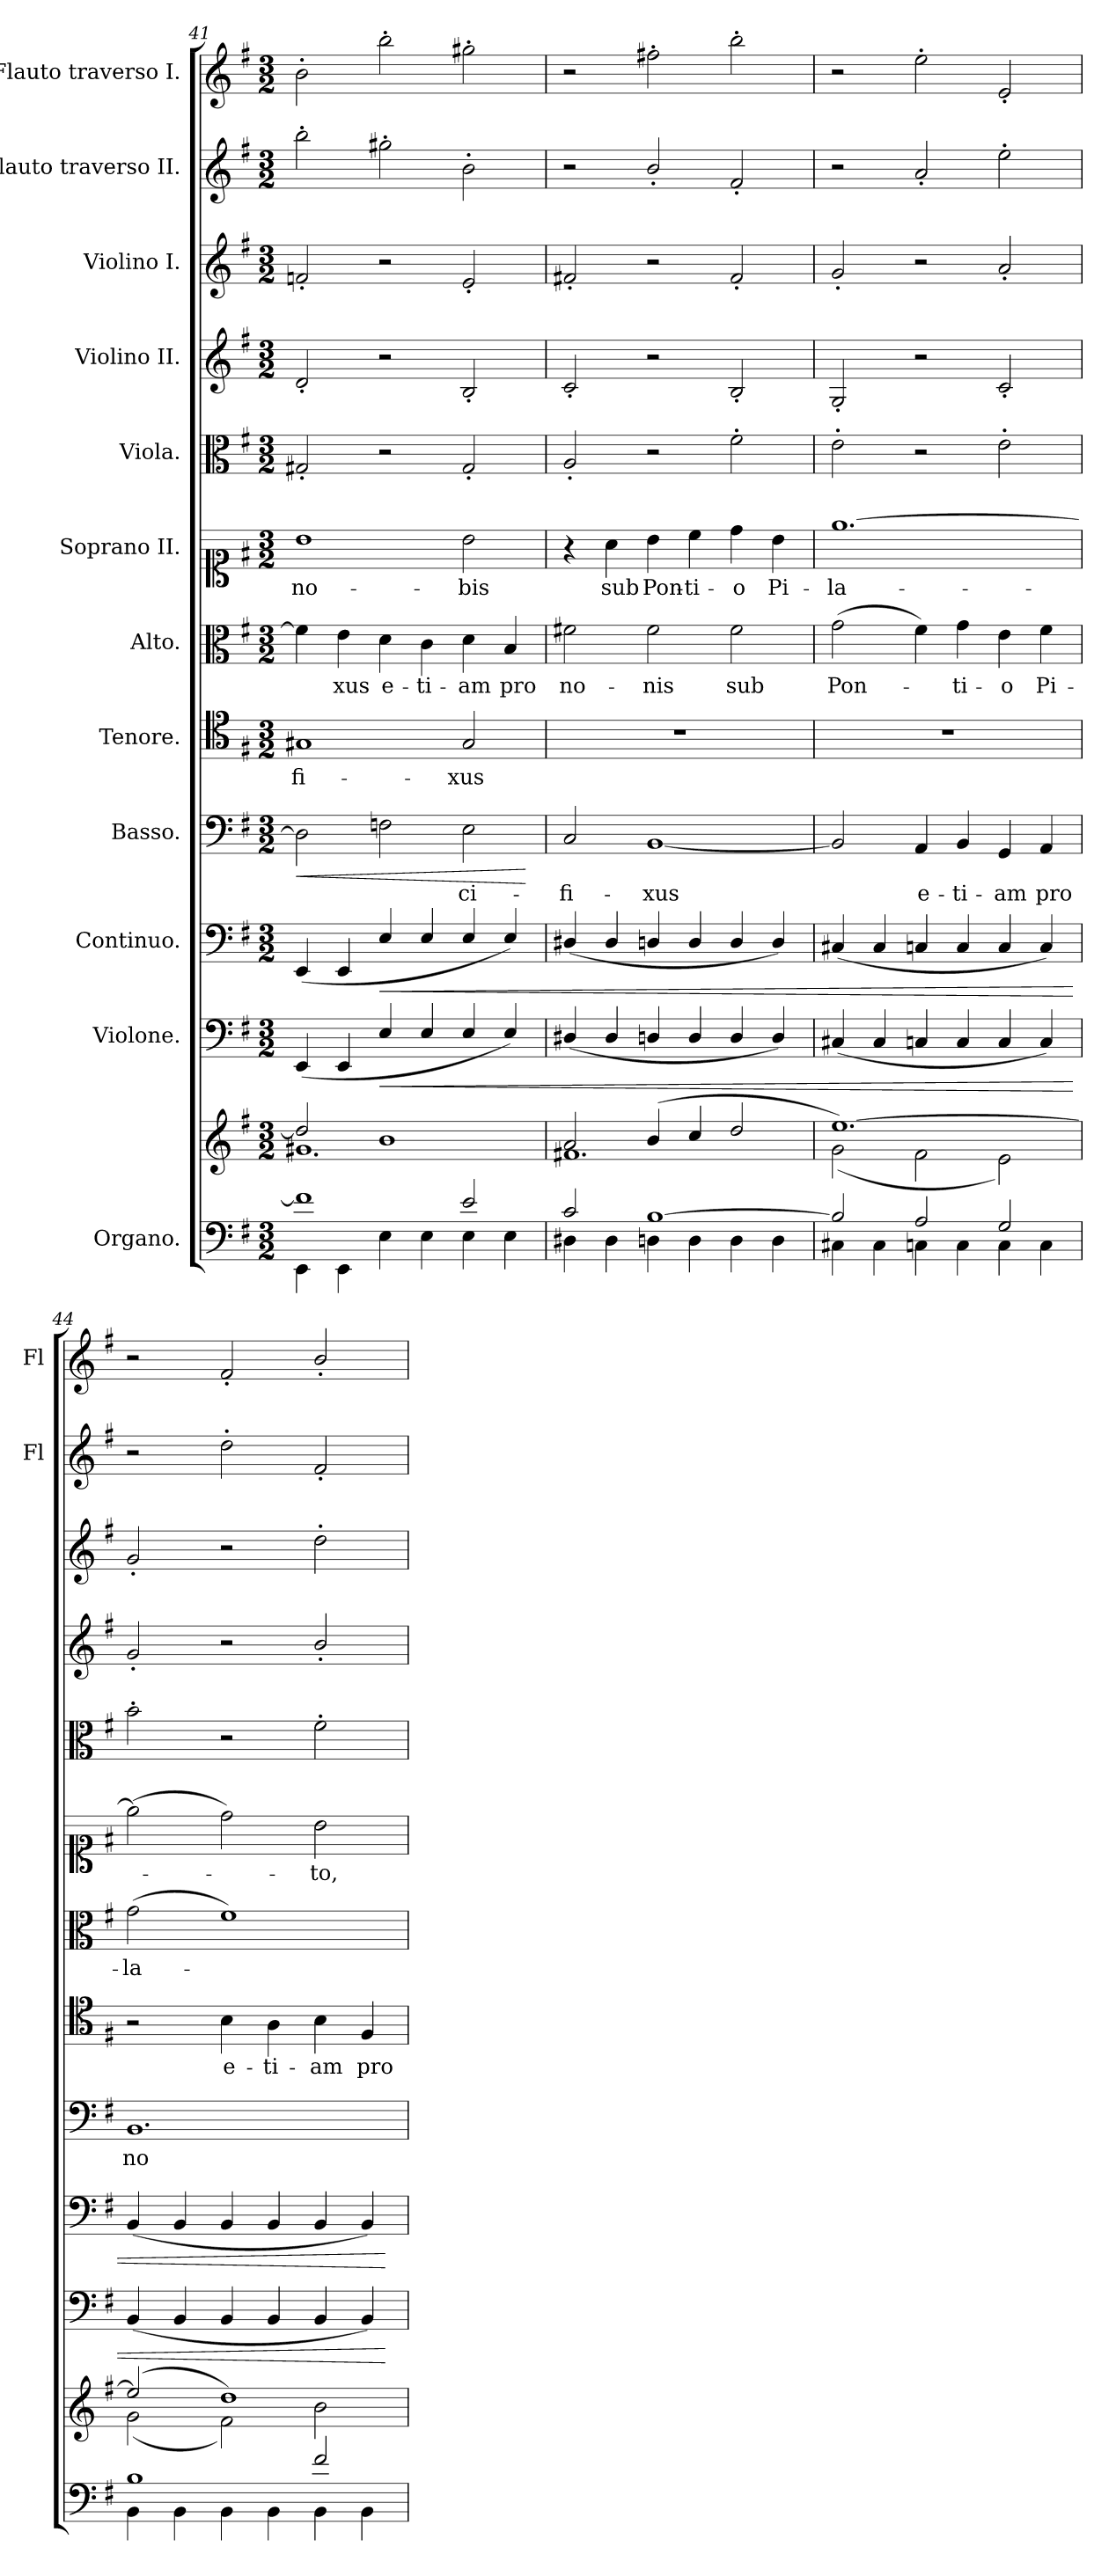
**kern	**kern	**kern	**dynam	**kern	**dynam	**kern	**text	**dynam	**kern	**text	**dynam	**kern	**text	**dynam	**kern	**text	**dynam	**kern	**dynam	**kern	**dynam	**kern	**dynam	**kern	**dynam	**kern	**dynam
*part12	*part12	*part11	*part11	*part10	*part10	*part9	*part9	*part9	*part8	*part8	*part8	*part7	*part7	*part7	*part6	*part6	*part6	*part5	*part5	*part4	*part4	*part3	*part3	*part2	*part2	*part1	*part1
*staff13	*staff12	*staff11	*staff11	*staff10	*staff10	*staff9	*staff9	*staff9	*staff8	*staff8	*staff8	*staff7	*staff7	*staff7	*staff6	*staff6	*staff6	*staff5	*staff5	*staff4	*staff4	*staff3	*staff3	*staff2	*staff2	*staff1	*staff1
*I"Organo.	*	*I"Violone.	*	*I"Continuo.	*	*I"Basso.	*	*	*I"Tenore.	*	*	*I"Alto.	*	*	*I"Soprano II.	*	*	*I"Viola.	*	*I"Violino II.	*	*I"Violino I.	*	*I"Flauto traverso II.	*	*I"Flauto traverso I.	*
*	*	*	*	*	*	*	*	*	*	*	*	*	*	*	*	*	*	*	*	*	*	*	*	*I'Fl	*	*I'Fl	*
!!LO:PB:g=z
*clefF4	*clefG2	*clefF4	*	*clefF4	*	*clefF4	*	*	*clefC4	*	*	*clefC3	*	*	*clefC1	*	*	*clefC3	*	*clefG2	*	*clefG2	*	*clefG2	*	*clefG2	*
*	*	*ITrd7c12	*	*	*	*	*	*	*	*	*	*	*	*	*	*	*	*	*	*	*	*	*	*	*	*	*
*k[f#]	*k[f#]	*k[f#]	*	*k[f#]	*	*k[f#]	*	*	*k[f#]	*	*	*k[f#]	*	*	*k[f#]	*	*	*k[f#]	*	*k[f#]	*	*k[f#]	*	*k[f#]	*	*k[f#]	*
*M3/2	*M3/2	*M3/2	*	*M3/2	*	*M3/2	*	*	*M3/2	*	*	*M3/2	*	*	*M3/2	*	*	*M3/2	*	*M3/2	*	*M3/2	*	*M3/2	*	*M3/2	*
=41	=41	=41	=41	=41	=41	=41	=41	=41	=41	=41	=41	=41	=41	=41	=41	=41	=41	=41	=41	=41	=41	=41	=41	=41	=41	=41	=41
*^	*^	*	*	*	*	*	*	*	*	*	*	*	*	*	*	*	*	*	*	*	*	*	*	*	*	*	*
!	!	!	!	!	!LO:DY:b	!	!LO:DY:b	!	!	!LO:HP:b	!	!LO:LY:b	!	!	!	!	!	!LO:LY:b	!	!	!LO:DY:b	!	!LO:DY:b	!	!LO:DY:b	!	!LO:DY:b	!	!LO:DY:b
1f]	4EE\	2dd/]	1.g#X	(4EEE/	other-dynamics	(4EE/	other-dynamics	2D\]	.	<	1G#X	-fi-	.	4f\]	.	.	1b	no-	.	2G#X'/	other-dynamics	2d'/	other-dynamics	2fn'/	other-dynamics	2bb'\	other-dynamics	2b'\	other-dynamics
!	!	!	!	!	!	!	!	!	!	!	!	!	!	!	!LO:LY:b	!	!	!	!	!	!	!	!	!	!	!	!	!	!
.	4EE\	.	.	4EEE/	.	4EE/	.	.	.	.	.	.	.	4e\	xus	.	.	.	.	.	.	.	.	.	.	.	.	.	.
!	!	!	!	!	!LO:HP:b	!	!LO:HP:b	!	!	!	!	!	!	!	!LO:LY:b	!	!	!	!	!	!	!	!	!	!	!	!	!	!
.	4E\	1b	.	4EE/	<	4E/	<	2Fn\	.	.	.	.	.	4d\	e-	.	.	.	.	2r	.	2r	.	2r	.	2gg#X'\	.	2bb'\	.
!	!	!	!	!	!	!	!	!	!	!	!	!	!	!	!LO:LY:b	!	!	!	!	!	!	!	!	!	!	!	!	!	!
.	4E\	.	.	4EE/	.	4E/	.	.	.	.	.	.	.	4c\	-ti-	.	.	.	.	.	.	.	.	.	.	.	.	.	.
!	!	!	!	!	!	!	!	!	!LO:LY:b	!	!	!LO:LY:b	!	!	!LO:LY:b	!	!	!LO:LY:b	!	!	!	!	!	!	!	!	!	!	!
2e/	4E\	.	.	4EE/	.	4E/	.	2E\	-ci-	.	2G#/	-xus	.	4d\	-am	.	2b\	-bis	.	2G#'/	.	2B'/	.	2e'/	.	2b'\	.	2gg#X'\	.
!	!	!	!	!	!	!	!	!	!	!	!	!	!	!	!LO:LY:b	!	!	!	!	!	!	!	!	!	!	!	!	!	!
.	4E\	.	.	4EE/)	.	4E/)	.	.	.	.	.	.	.	4B/	pro	.	.	.	.	.	.	.	.	.	.	.	.	.	.
*v	*v	*	*	*	*	*	*	*	*	*	*	*	*	*	*	*	*	*	*	*	*	*	*	*	*	*	*	*	*
*	*v	*v	*	*	*	*	*	*	*	*	*	*	*	*	*	*	*	*	*	*	*	*	*	*	*	*	*	*
.	.	.	.	.	.	.	.	[	.	.	.	.	.	.	.	.	.	.	.	.	.	.	.	.	.	.	.
=42	=42	=42	=42	=42	=42	=42	=42	=42	=42	=42	=42	=42	=42	=42	=42	=42	=42	=42	=42	=42	=42	=42	=42	=42	=42	=42	=42
*^	*^	*	*	*	*	*	*	*	*	*	*	*	*	*	*	*	*	*	*	*	*	*	*	*	*	*	*
!	!	!	!	!	!	!	!	!	!LO:LY:b	!LO:DY:a	!	!	!LO:DY:a	!	!LO:LY:b	!LO:DY:a	!	!	!	!	!	!	!	!	!	!	!	!	!
2c/	4D#X\	2a/	1.f#X	(4DD#X/	.	(4D#X/	.	2C/	-fi-	other-dynamics	1.r	.	other-dynamics	2f#X\	no-	other-dynamics	4r	.	.	2A'/	.	2c'/	.	2f#X'/	.	2r	.	2r	.
!	!	!	!	!	!	!	!	!	!	!	!	!	!	!	!	!	!	!LO:LY:b	!LO:DY:a	!	!	!	!	!	!	!	!	!	!
.	4D#\	.	.	4DD#/	.	4D#/	.	.	.	.	.	.	.	.	.	.	4a\	sub	other-dynamics	.	.	.	.	.	.	.	.	.	.
!	!	!	!	!	!	!	!	!	!LO:LY:b	!	!	!	!	!	!LO:LY:b	!	!	!LO:LY:b	!	!	!	!	!	!	!	!	!	!	!
[1B	4Dn\	(4b/	.	4DDn/	.	4Dn/	.	[1BB	-xus	.	.	.	.	2f#\	-nis	.	4b\	Pon-	.	2r	.	2r	.	2r	.	2b'/	.	2ff#X'\	.
!	!	!	!	!	!	!	!	!	!	!	!	!	!	!	!	!	!	!LO:LY:b	!	!	!	!	!	!	!	!	!	!	!
.	4D\	4cc/	.	4DD/	.	4D/	.	.	.	.	.	.	.	.	.	.	4cc\	-ti-	.	.	.	.	.	.	.	.	.	.	.
!	!	!	!	!	!	!	!	!	!	!	!	!	!	!	!LO:LY:b	!	!	!LO:LY:b	!	!	!	!	!	!	!	!	!	!	!
.	4D\	2dd/	.	4DD/	.	4D/	.	.	.	.	.	.	.	2f#\	sub	.	4dd\	-o	.	2f#'\	.	2B'/	.	2f#'/	.	2f#'/	.	2bb'\	.
!	!	!	!	!	!	!	!	!	!	!	!	!	!	!	!	!	!	!LO:LY:b	!	!	!	!	!	!	!	!	!	!	!
.	4D\	.	.	4DD/)	.	4D/)	.	.	.	.	.	.	.	.	.	.	4b\	Pi-	.	.	.	.	.	.	.	.	.	.	.
=43	=43	=43	=43	=43	=43	=43	=43	=43	=43	=43	=43	=43	=43	=43	=43	=43	=43	=43	=43	=43	=43	=43	=43	=43	=43	=43	=43	=43	=43
!	!	!	!	!	!	!	!	!	!	!	!	!	!	!	!LO:LY:b	!	!	!LO:LY:b	!	!	!	!	!	!	!	!	!	!	!
2B/]	4C#X\	[1.ee)	(2g\	(4CC#X/	.	(4C#X/	.	2BB/]	.	.	1.r	.	.	(2g\	Pon-	.	[1.ee	-la-	.	2e'\	.	2G'/	.	2g'/	.	2r	.	2r	.
.	4C#\	.	.	4CC#/	.	4C#/	.	.	.	.	.	.	.	.	.	.	.	.	.	.	.	.	.	.	.	.	.	.	.
!	!	!	!	!	!	!	!	!	!LO:LY:b	!	!	!	!	!	!	!	!	!	!	!	!	!	!	!	!	!	!	!	!
2A/	4Cn\	.	2f#\	4CCn/	.	4Cn/	.	4AA/	e-	.	.	.	.	4f#\)	.	.	.	.	.	2r	.	2r	.	2r	.	2a'/	.	2ee'\	.
!	!	!	!	!	!	!	!	!	!LO:LY:b	!	!	!	!	!	!LO:LY:b	!	!	!	!	!	!	!	!	!	!	!	!	!	!
.	4C\	.	.	4CC/	.	4C/	.	4BB/	-ti-	.	.	.	.	4g\	-ti-	.	.	.	.	.	.	.	.	.	.	.	.	.	.
!	!	!	!	!	!	!	!	!	!LO:LY:b	!	!	!	!	!	!LO:LY:b	!	!	!	!	!	!	!	!	!	!	!	!	!	!
2G/	4C\	.	2e\)	4CC/	.	4C/	.	4GG/	-am	.	.	.	.	4e\	-o	.	.	.	.	2e'\	.	2c'/	.	2a'/	.	2ee'\	.	2e'/	.
!	!	!	!	!	!	!	!	!	!LO:LY:b	!	!	!	!	!	!LO:LY:b	!	!	!	!	!	!	!	!	!	!	!	!	!	!
.	4C\	.	.	4CC/)	.	4C/)	.	4AA/	pro	.	.	.	.	4f#\	Pi-	.	.	.	.	.	.	.	.	.	.	.	.	.	.
=44	=44	=44	=44	=44	=44	=44	=44	=44	=44	=44	=44	=44	=44	=44	=44	=44	=44	=44	=44	=44	=44	=44	=44	=44	=44	=44	=44	=44	=44
!	!	!	!	!	!	!	!	!	!LO:LY:b	!	!	!	!	!	!LO:LY:b	!	!	!	!	!	!	!	!	!	!	!	!	!	!
1B	4BB\	(2ee/]	(2g\	(4BBB/	.	(4BB/	.	1.BB	no-	.	2r	.	.	(2g\	-la-	.	(2ee\]	.	.	2b'\	.	2g'/	.	2g'/	.	2r	.	2r	.
.	4BB\	.	.	4BBB/	.	4BB/	.	.	.	.	.	.	.	.	.	.	.	.	.	.	.	.	.	.	.	.	.	.	.
!	!	!	!	!	!	!	!	!	!	!	!	!LO:LY:b	!	!	!	!	!	!	!	!	!	!	!	!	!	!	!	!	!
.	4BB\	1dd)	2f#\)	4BBB/	.	4BB/	.	.	.	.	4B\	e-	.	1f#)	.	.	2dd\)	.	.	2r	.	2r	.	2r	.	2dd'\	.	2f#'/	.
!	!	!	!	!	!	!	!	!	!	!	!	!LO:LY:b	!	!	!	!	!	!	!	!	!	!	!	!	!	!	!	!	!
.	4BB\	.	.	4BBB/	.	4BB/	.	.	.	.	4A\	-ti-	.	.	.	.	.	.	.	.	.	.	.	.	.	.	.	.	.
!	!	!	!	!	!	!	!	!	!	!	!	!LO:LY:b	!	!	!	!	!	!LO:LY:b	!	!	!	!	!	!	!	!	!	!	!
2f#/	4BB\	.	2b\	4BBB/	.	4BB/	.	.	.	.	4B\	-am	.	.	.	.	2b\	-to,	.	2f#'\	.	2b'/	.	2dd'\	.	2f#'/	.	2b'/	.
!	!	!	!	!	!	!	!	!	!	!	!	!LO:LY:b	!	!	!	!	!	!	!	!	!	!	!	!	!	!	!	!	!
.	4BB\	.	.	4BBB/)	.	4BB/)	.	.	.	.	4F#/	pro	.	.	.	.	.	.	.	.	.	.	.	.	.	.	.	.	.
*v	*v	*	*	*	*	*	*	*	*	*	*	*	*	*	*	*	*	*	*	*	*	*	*	*	*	*	*	*	*
*	*v	*v	*	*	*	*	*	*	*	*	*	*	*	*	*	*	*	*	*	*	*	*	*	*	*	*	*	*
.	.	.	[	.	[	.	.	.	.	.	.	.	.	.	.	.	.	.	.	.	.	.	.	.	.	.	.
=	=	=	=	=	=	=	=	=	=	=	=	=	=	=	=	=	=	=	=	=	=	=	=	=	=	=	=
*-	*-	*-	*-	*-	*-	*-	*-	*-	*-	*-	*-	*-	*-	*-	*-	*-	*-	*-	*-	*-	*-	*-	*-	*-	*-	*-	*-
